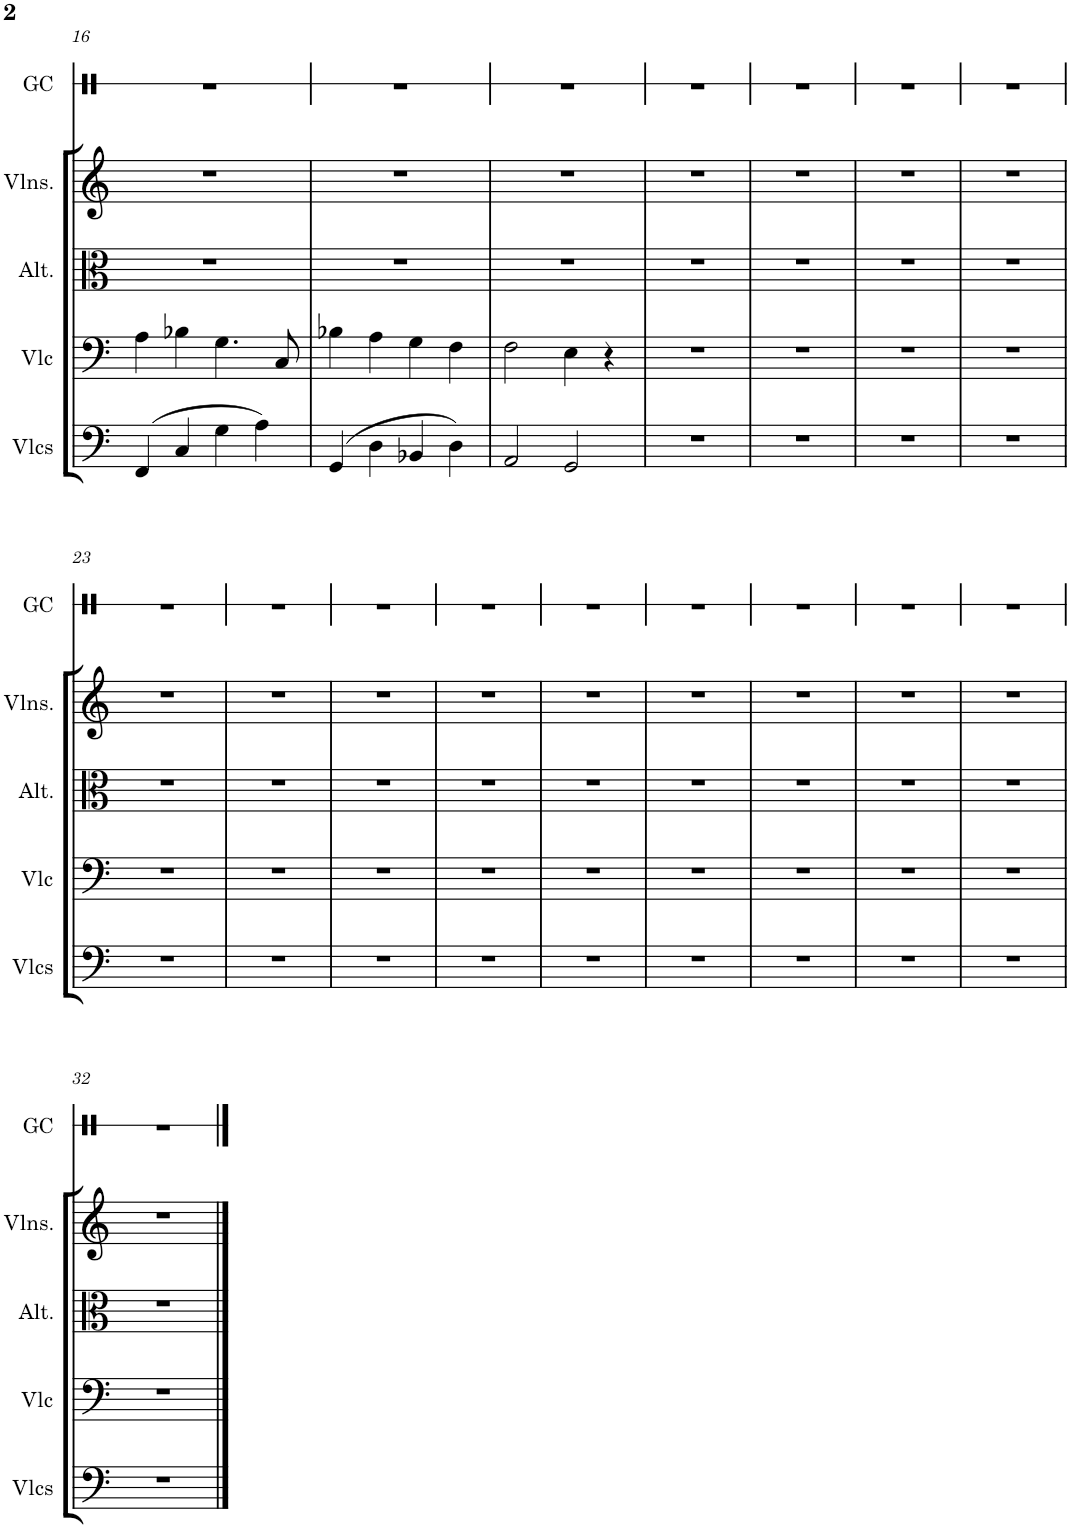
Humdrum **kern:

**kern	**kern	**kern	**kern	**kern
*part5	*part4	*part3	*part2	*part1
*staff5	*staff4	*staff3	*staff2	*staff1
*I"Violoncelles	*I"Violoncelle	*I"Alto	*I"Violons	*I"Grosse caisse
*I'Vlcs	*I'Vlc	*I'Alt.	*I'Vlns.	*I'GC
!!LO:PB:g=z
*clefF4	*clefF4	*clefC3	*clefG2	*clefX
*k[]	*k[]	*k[]	*k[]	*k[]
*M4/4	*M4/4	*M4/4	*M4/4	*M4/4
=16	=16	=16	=16	=16
(4FF/	4A\	1r	1r	1r
4C/	4B-X\	.	.	.
4G\	4.G\	.	.	.
4A\)	.	.	.	.
.	8C/	.	.	.
=17	=17	=17	=17	=17
(4GG/	4B-X\	1r	1r	1r
4D\	4A\	.	.	.
4BB-X/	4G\	.	.	.
4D\)	4F\	.	.	.
=18	=18	=18	=18	=18
2AA/	2F\	1r	1r	1r
2GG/	4E\	.	.	.
.	4r	.	.	.
=19	=19	=19	=19	=19
1r	1r	1r	1r	1r
=20	=20	=20	=20	=20
1r	1r	1r	1r	1r
=21	=21	=21	=21	=21
1r	1r	1r	1r	1r
=22	=22	=22	=22	=22
1r	1r	1r	1r	1r
!!LO:LB:g=z
=23	=23	=23	=23	=23
1r	1r	1r	1r	1r
=24	=24	=24	=24	=24
1r	1r	1r	1r	1r
=25	=25	=25	=25	=25
1r	1r	1r	1r	1r
=26	=26	=26	=26	=26
1r	1r	1r	1r	1r
=27	=27	=27	=27	=27
1r	1r	1r	1r	1r
=28	=28	=28	=28	=28
1r	1r	1r	1r	1r
=29	=29	=29	=29	=29
1r	1r	1r	1r	1r
=30	=30	=30	=30	=30
1r	1r	1r	1r	1r
=31	=31	=31	=31	=31
1r	1r	1r	1r	1r
!!LO:LB:g=z
=32	=32	=32	=32	=32
1r	1r	1r	1r	1r
==	==	==	==	==
*-	*-	*-	*-	*-
